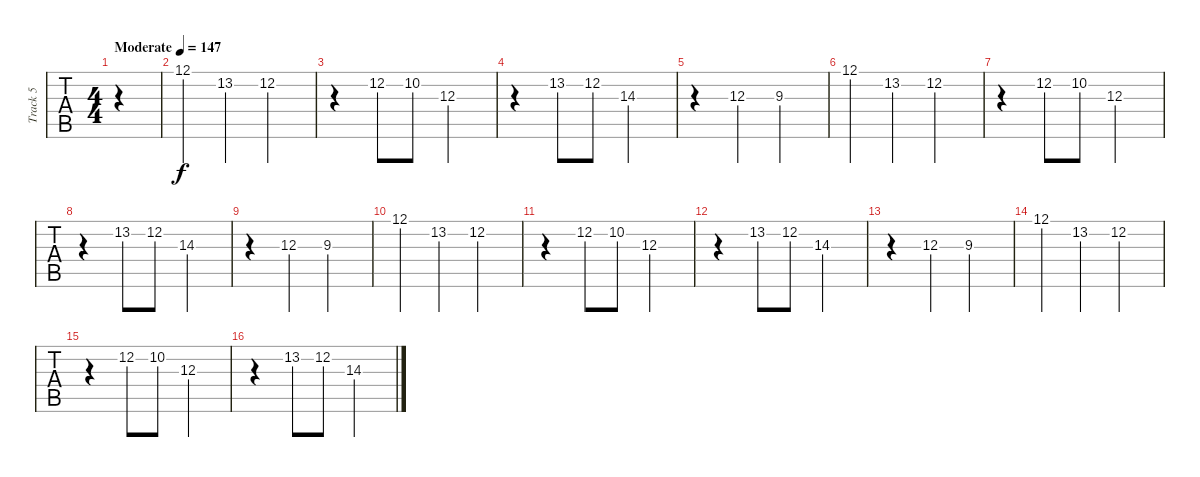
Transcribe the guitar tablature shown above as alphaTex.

\track ("Track 5" "Track 5") {instrument honkytonkpiano}
\staff {tabs}
\tuning (E4 B3 G3 D3 A2 E2) {hide}
\ts (4 4)
\tempo (147 "Moderate")
\clef g2
\ks c
|
12.1.4 13.2.4 12.2.2 |
r.4 12.2.8 10.2.8 12.3.2 |
r.4 13.2.8 12.2.8 14.3.2 |
r.4 12.3.4 9.3.2 |
12.1.4 13.2.4 12.2.2 |
r.4 12.2.8 10.2.8 12.3.2 |
r.4 13.2.8 12.2.8 14.3.2 |
r.4 12.3.4 9.3.2 |
12.1.4 13.2.4 12.2.2 |
r.4 12.2.8 10.2.8 12.3.2 |
r.4 13.2.8 12.2.8 14.3.2 |
r.4 12.3.4 9.3.2 |
12.1.4 13.2.4 12.2.2 |
r.4 12.2.8 10.2.8 12.3.2 |
r.4 13.2.8 12.2.8 14.3.2
